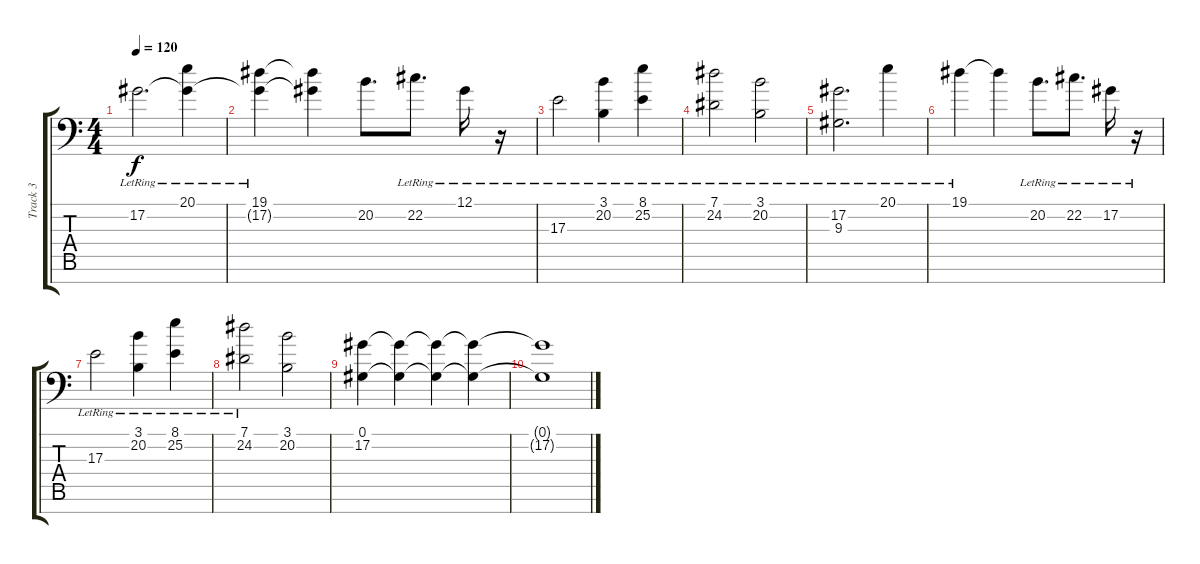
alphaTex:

\track ("Track 3" "Track 3") {instrument stringensemble2}
\staff {score tabs}
\tuning (Ab3 Eb3 B2 Gb2 Db2 Ab1 Db1) {hide}
\ts (4 4)
\tempo 120
\clef f4
\ks c
17.2{lr}.2{d dy f} (20.1{lr} 17.2{t}).4 |
(19.1{lr} 17.2{t}).4 (19.1{t} 17.2{t}).4 20.2.8{d} 22.2{lr}.8{d} 12.1{lr}.16 r.16 |
17.3{lr}.2 (3.1{lr} 20.2{lr}).4 (8.1{lr} 25.2).4 |
(7.1{lr} 24.2).2 (3.1{lr} 20.2).2 |
(17.2 9.3{lr}).2{d} 20.1{lr}.4 |
19.1{lr}.4 19.1{t}.4 20.2{lr}.8{d} 22.2{lr}.8{d} 17.2{lr}.16 r.16 |
17.3{lr}.2 (3.1{lr} 20.2{lr}).4 (8.1{lr} 25.2).4 |
(7.1{lr} 24.2).2 (3.1 20.2).2 |
(0.1 17.2).4 (0.1{t} 17.2{t}).4 (0.1{t} 17.2{t}).4 (0.1{t} 17.2{t}).4 |
(0.1{t} 17.2{t}).1
